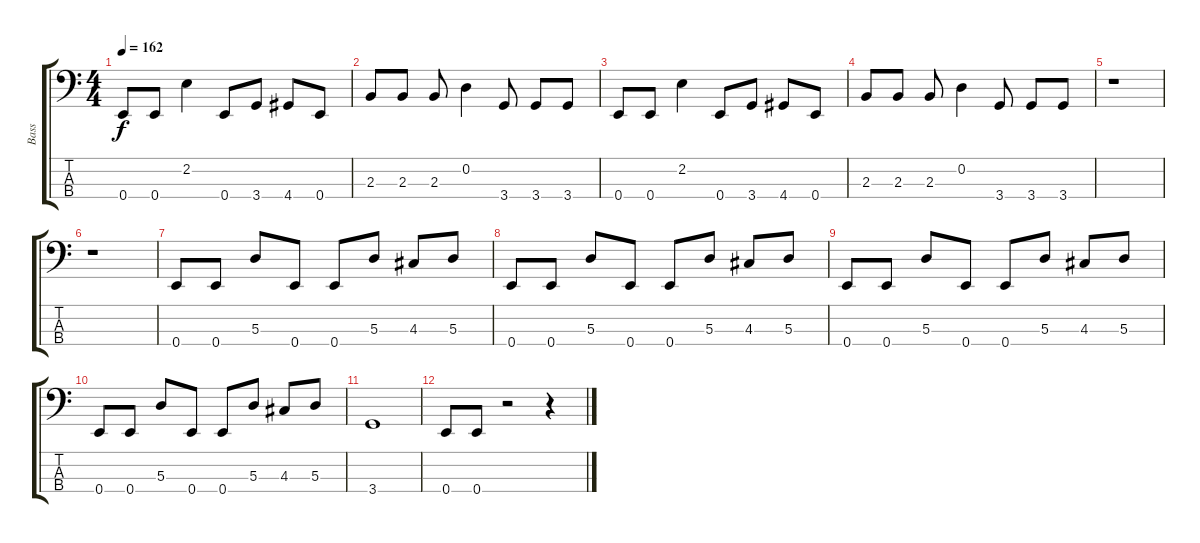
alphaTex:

\track ("Bass" "Bass") {instrument electricbassfinger}
\staff {score tabs}
\tuning (G2 D2 A1 E1) {hide}
\ts (4 4)
\tempo 162
\clef f4
\ks c
0.4.8{dy f} 0.4.8 2.2.4 0.4.8 3.4.8 4.4.8 0.4.8 |
2.3.8 2.3.8 2.3.8 0.2.4 3.4.8 3.4.8 3.4.8 |
0.4.8 0.4.8 2.2.4 0.4.8 3.4.8 4.4.8 0.4.8 |
2.3.8 2.3.8 2.3.8 0.2.4 3.4.8 3.4.8 3.4.8 |
r.1 |
r.1 |
0.4.8 0.4.8 5.3.8 0.4.8 0.4.8 5.3.8 4.3.8 5.3.8 |
0.4.8 0.4.8 5.3.8 0.4.8 0.4.8 5.3.8 4.3.8 5.3.8 |
0.4.8 0.4.8 5.3.8 0.4.8 0.4.8 5.3.8 4.3.8 5.3.8 |
0.4.8 0.4.8 5.3.8 0.4.8 0.4.8 5.3.8 4.3.8 5.3.8 |
3.4.1 |
0.4.8 0.4.8 r.2 r.4
